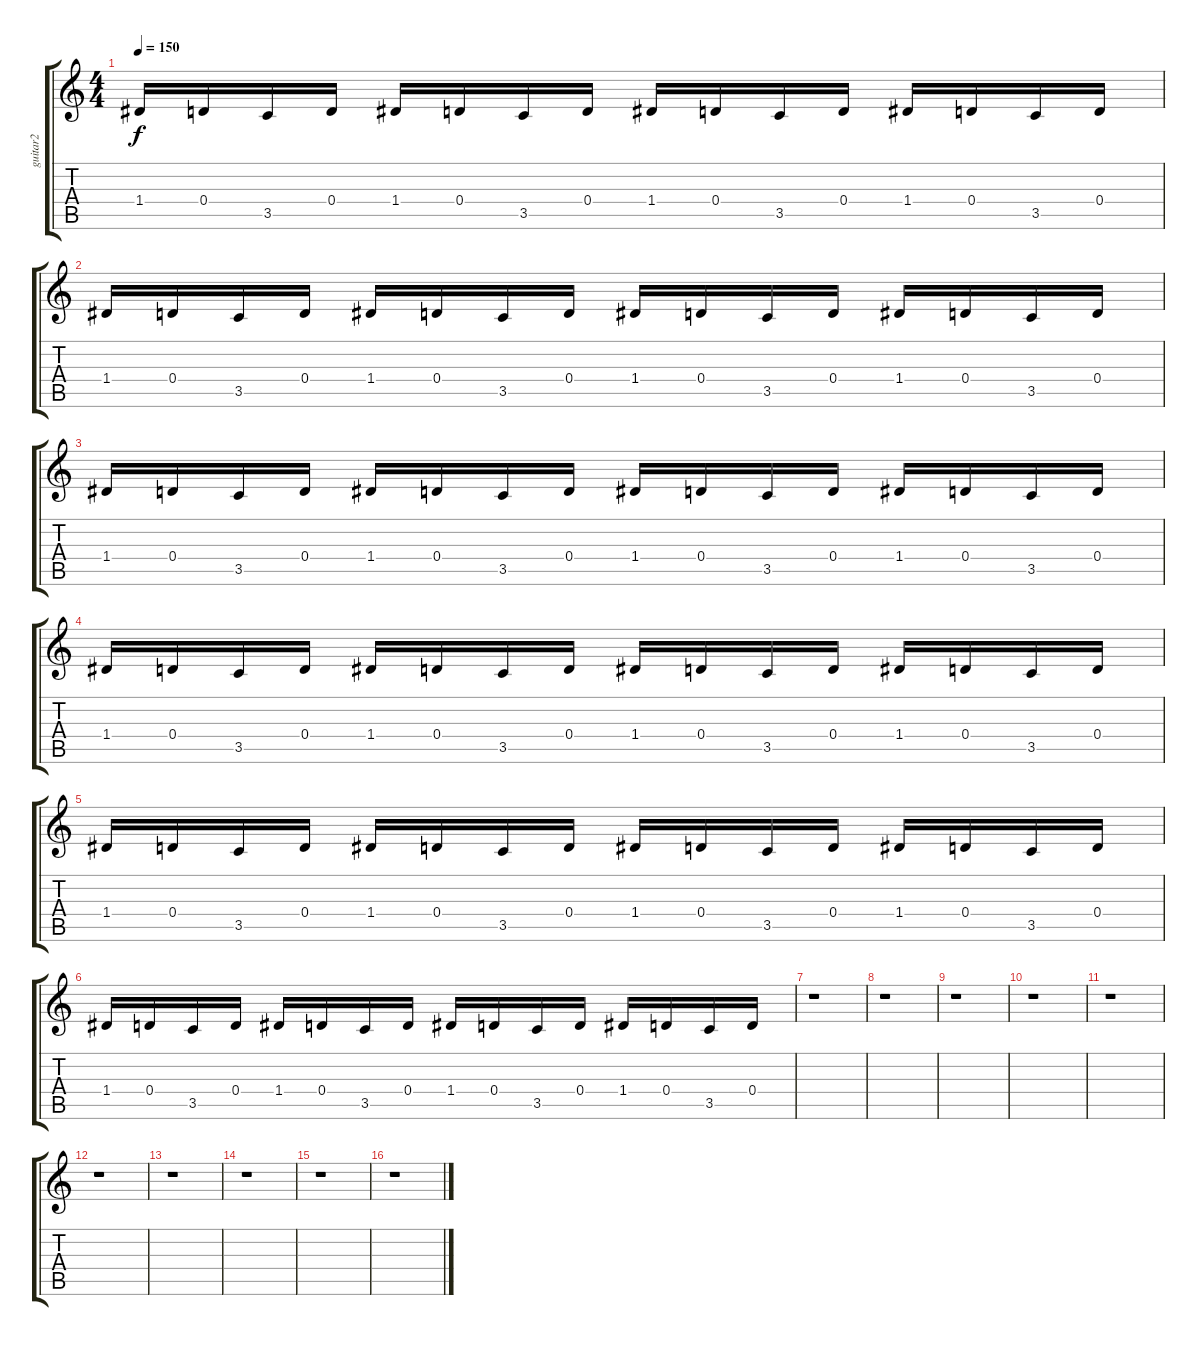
\track ("guitar2" "guitar2") {instrument electricguitarmuted}
\staff {score tabs}
\tuning (E4 B3 G3 D3 A2 E2) {hide}
\ts (4 4)
\tempo 150
\clef g2
\ks c
1.4.16{dy f instrument electricguitarmuted} 0.4.16 3.5.16 0.4.16 1.4.16 0.4.16 3.5.16 0.4.16 1.4.16 0.4.16 3.5.16 0.4.16 1.4.16 0.4.16 3.5.16 0.4.16 |
1.4.16 0.4.16 3.5.16 0.4.16 1.4.16 0.4.16 3.5.16 0.4.16 1.4.16 0.4.16 3.5.16 0.4.16 1.4.16 0.4.16 3.5.16 0.4.16 |
1.4.16 0.4.16 3.5.16 0.4.16 1.4.16 0.4.16 3.5.16 0.4.16 1.4.16 0.4.16 3.5.16 0.4.16 1.4.16 0.4.16 3.5.16 0.4.16 |
1.4.16 0.4.16 3.5.16 0.4.16 1.4.16 0.4.16 3.5.16 0.4.16 1.4.16 0.4.16 3.5.16 0.4.16 1.4.16 0.4.16 3.5.16 0.4.16 |
1.4.16 0.4.16 3.5.16 0.4.16 1.4.16 0.4.16 3.5.16 0.4.16 1.4.16 0.4.16 3.5.16 0.4.16 1.4.16 0.4.16 3.5.16 0.4.16 |
1.4.16 0.4.16 3.5.16 0.4.16 1.4.16 0.4.16 3.5.16 0.4.16 1.4.16 0.4.16 3.5.16 0.4.16 1.4.16 0.4.16 3.5.16 0.4.16 |
r.1 |
r.1 |
r.1 |
r.1 |
r.1 |
r.1 |
r.1 |
r.1 |
r.1 |
r.1
